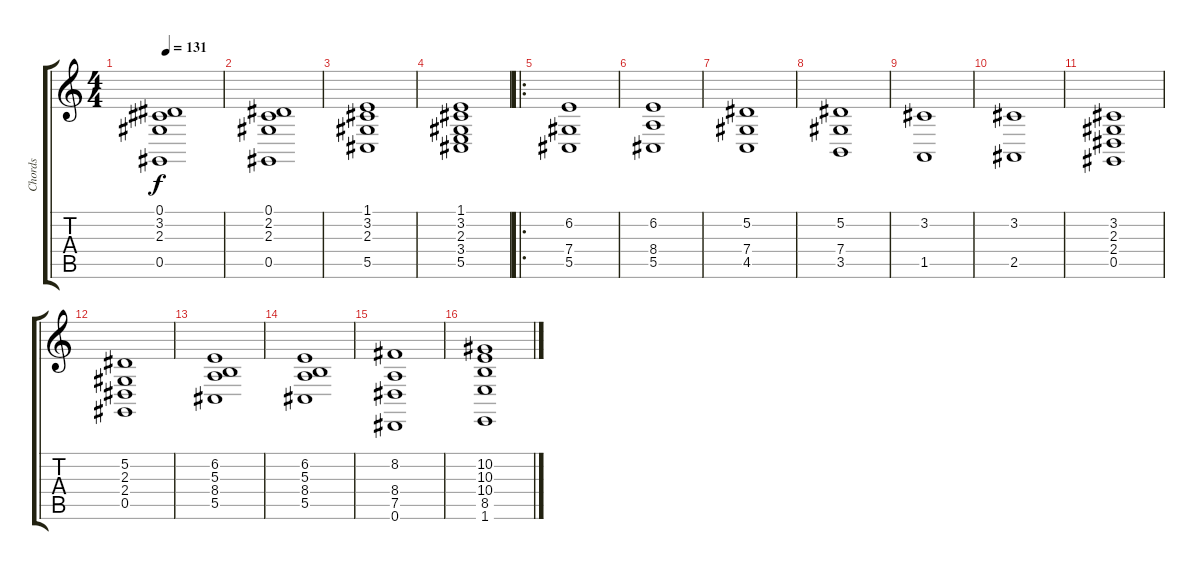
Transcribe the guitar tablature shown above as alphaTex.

\track ("Chords" "Chords") {instrument choiraahs}
\staff {score tabs}
\tuning (Eb4 Bb3 Gb3 Db3 Ab2 Eb2) {hide}
\ts (4 4)
\tempo 131
\clef g2
\ks c
(0.1 3.2 2.3 0.5).1{dy f} |
(0.1 2.2 2.3 0.5).1 |
(1.1 3.2 2.3 5.5).1 |
(1.1 3.2 2.3 3.4 5.5).1 |
\ro
(6.2 7.4 5.5).1 |
(6.2 8.4 5.5).1 |
(5.2 7.4 4.5).1 |
(5.2 7.4 3.5).1 |
(3.2 1.5).1 |
(3.2 2.5).1 |
(3.2 2.3 2.4 0.5).1 |
(5.2 2.3 2.4 0.5).1 |
(6.2 5.3 8.4 5.5).1 |
(6.2 5.3 8.4 5.5).1 |
(8.2 8.4 7.5 0.6).1 |
(10.2 10.3 10.4 8.5 1.6).1
